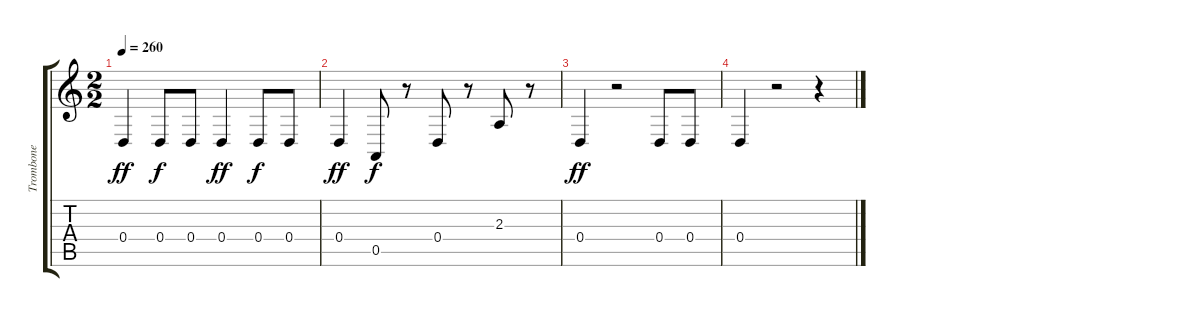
\track ("Trombone" "Trombone") {instrument trombone}
\staff {score tabs}
\tuning (E4 B3 G3 D3 A2 E2) {hide}
\ts (2 2)
\tempo 260
\clef g2
\ks c
0.4.4{dy ff} 0.4.8{dy f} 0.4.8 0.4.4{dy ff} 0.4.8{dy f} 0.4.8 |
0.4.4{dy ff} 0.5.8{dy f} r.8 0.4.8 r.8 2.3.8 r.8 |
0.4.4{dy ff} r.2 0.4.8 0.4.8 |
0.4.4 r.2 r.4
